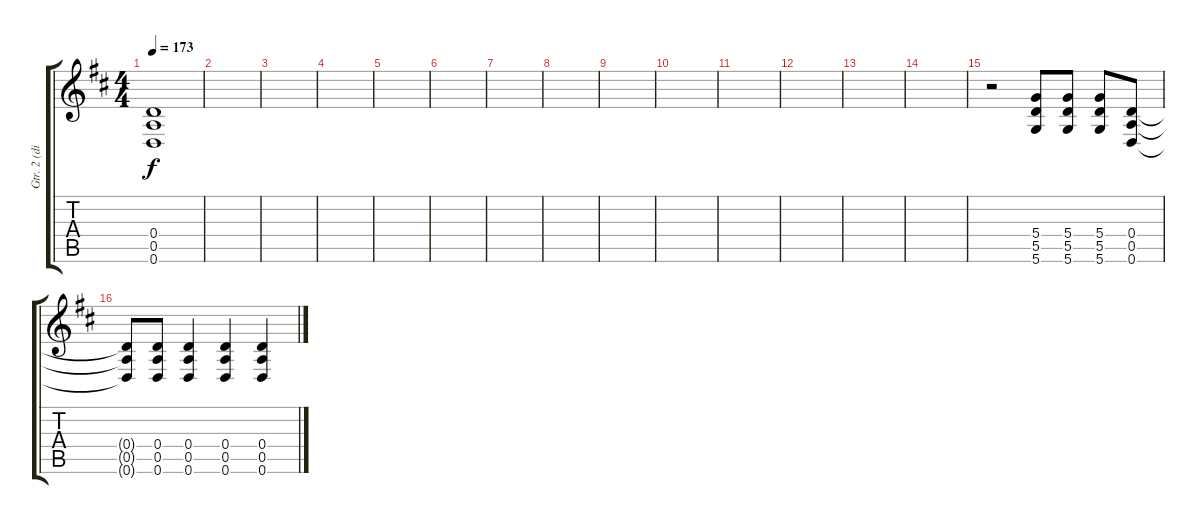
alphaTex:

\track ("Gtr. 2 (dist.)" "Gtr. 2 (di") {instrument overdrivenguitar}
\staff {score tabs}
\tuning (E4 B3 G3 D3 A2 D2) {hide}
\ts (4 4)
\tempo 173
\clef g2
\ks d
(0.4{t} 0.5{t} 0.6{t}).1{dy f} |
|
|
|
|
|
|
|
|
|
|
|
|
|
r.2 (5.4 5.5 5.6).8 (5.4 5.5 5.6).8 (5.4 5.5 5.6).8 (0.4 0.5 0.6).8 |
(0.4{t} 0.5{t} 0.6{t}).8 (0.4 0.5 0.6).8 (0.4 0.5 0.6).4 (0.4 0.5 0.6).4 (0.4 0.5 0.6).4
